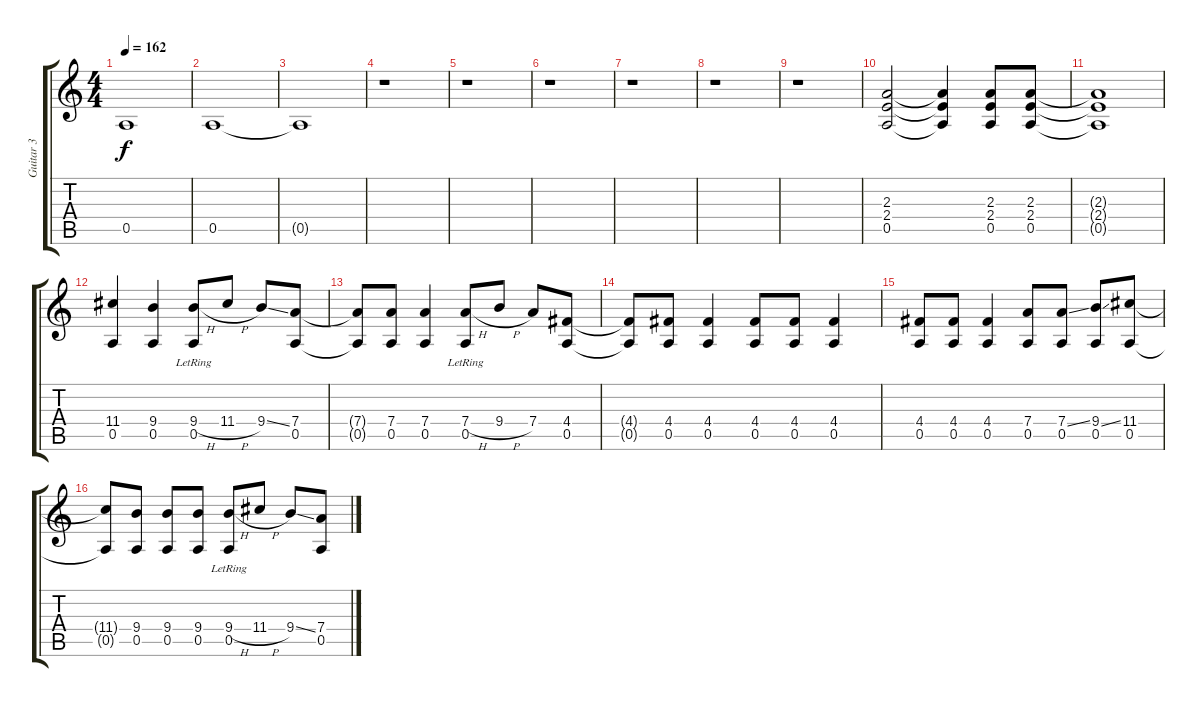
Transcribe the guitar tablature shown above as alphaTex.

\track ("Guitar 3" "Guitar 3") {instrument distortionguitar}
\staff {score tabs}
\tuning (E4 B3 G3 D3 A2 E2) {hide}
\ts (4 4)
\tempo 162
\clef g2
\ks c
0.5{t}.1{dy f} |
0.5.1 |
0.5{t}.1 |
r.1 |
r.1 |
r.1 |
r.1 |
r.1 |
r.1 |
(2.3 2.4 0.5).2 (2.3{t} 2.4{t} 0.5{t}).4 (2.3 2.4 0.5).8 (2.3 2.4 0.5).8 |
(2.3{t} 2.4{t} 0.5{t}).1 |
(11.4 0.5).4 (9.4 0.5).4 (9.4{h} 0.5{lr}).8 11.4{h}.8 9.4{ss}.8 (7.4 0.5).8 |
(7.4{t} 0.5{t}).8 (7.4 0.5).8 (7.4 0.5).4 (7.4{h} 0.5{lr}).8 9.4{h}.8 7.4.8 (4.4 0.5).8 |
(4.4{t} 0.5{t}).8 (4.4 0.5).8 (4.4 0.5).4 (4.4 0.5).8 (4.4 0.5).8 (4.4 0.5).4 |
(4.4 0.5).8 (4.4 0.5).8 (4.4 0.5).4 (7.4 0.5).8 (7.4{ss} 0.5).8 (9.4{ss} 0.5).8 (11.4 0.5).8 |
(11.4{t} 0.5{t}).8 (9.4 0.5).8 (9.4 0.5).8 (9.4 0.5).8 (9.4{h} 0.5{lr}).8 11.4{h}.8 9.4{ss}.8 (7.4 0.5).8
